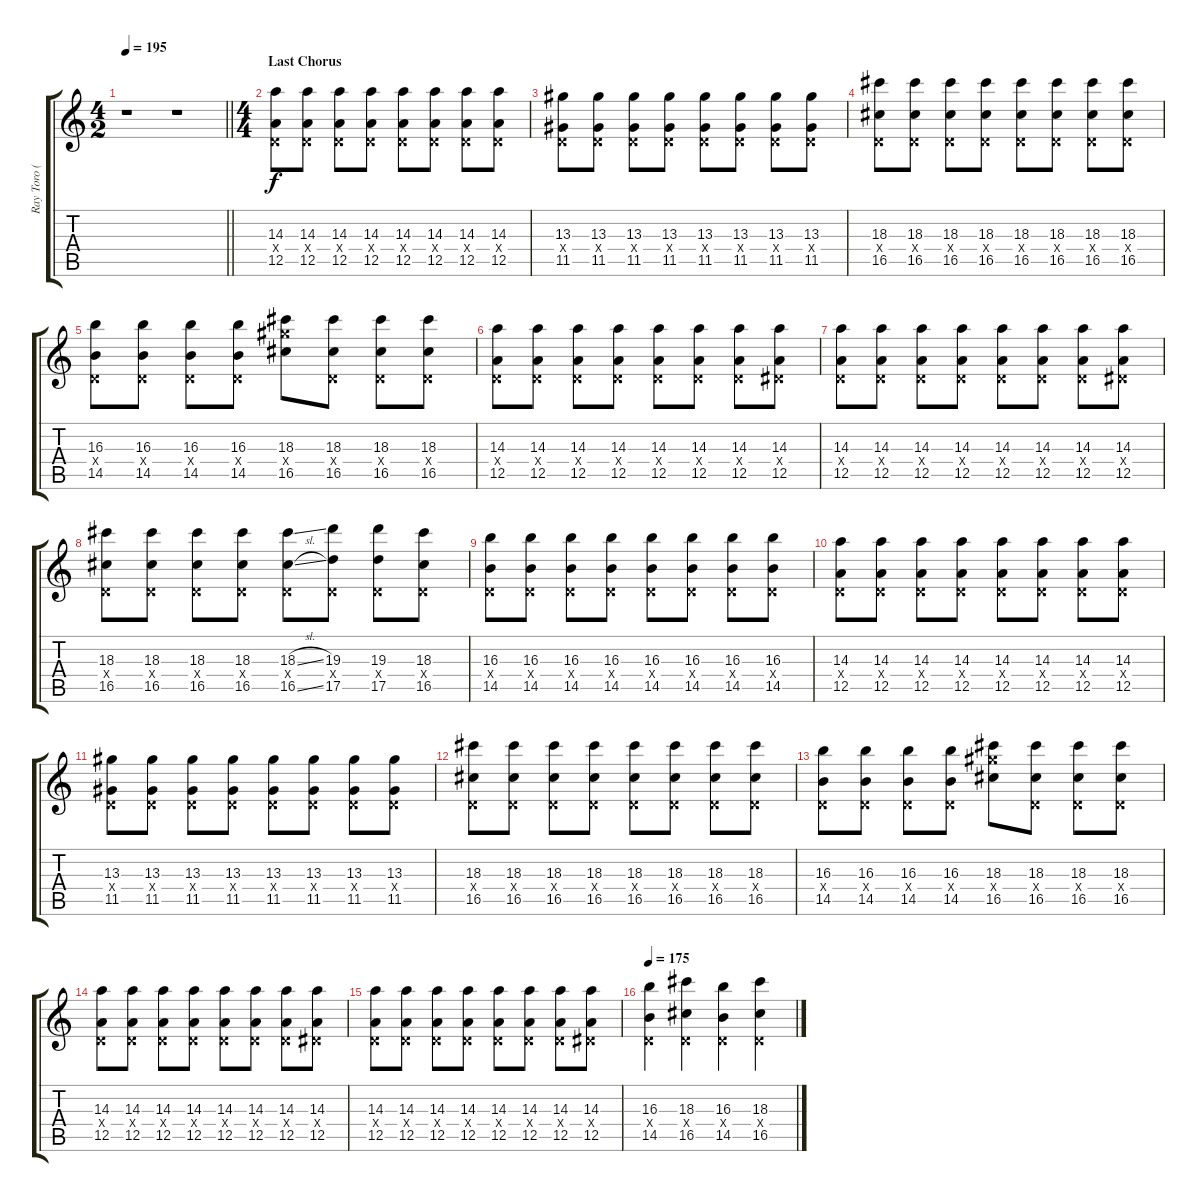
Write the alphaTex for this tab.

\track ("Ray Toro (lead guitar)" "Ray Toro (") {instrument electricguitarmuted}
\staff {score tabs}
\tuning (E4 B3 G3 D3 A2 E2) {hide}
\ts (4 2)
\tempo 195
\clef g2
\barLineRight lightlight
\ks c
r.1{dy f} r.1 |
\ts (4 4)
\section ("" "Last Chorus")
(14.3 0.4{x} 12.5).8{balance 8} (14.3 0.4{x} 12.5).8 (14.3 0.4{x} 12.5).8 (14.3 0.4{x} 12.5).8 (14.3 0.4{x} 12.5).8 (14.3 0.4{x} 12.5).8 (14.3 0.4{x} 12.5).8 (14.3 0.4{x} 12.5).8 |
(13.3 0.4{x} 11.5).8 (13.3 0.4{x} 11.5).8 (13.3 0.4{x} 11.5).8 (13.3 0.4{x} 11.5).8 (13.3 0.4{x} 11.5).8 (13.3 0.4{x} 11.5).8 (13.3 0.4{x} 11.5).8 (13.3 0.4{x} 11.5).8 |
(18.3 0.4{x} 16.5).8 (18.3 0.4{x} 16.5).8 (18.3 0.4{x} 16.5).8 (18.3 0.4{x} 16.5).8 (18.3 0.4{x} 16.5).8 (18.3 0.4{x} 16.5).8 (18.3 0.4{x} 16.5).8 (18.3 0.4{x} 16.5).8 |
(16.3 0.4{x} 14.5).8 (16.3 0.4{x} 14.5).8 (16.3 0.4{x} 14.5).8 (16.3 0.4{x} 14.5).8 (18.3 18.4{x} 16.5).8 (18.3 0.4{x} 16.5).8 (18.3 0.4{x} 16.5).8 (18.3 0.4{x} 16.5).8 |
(14.3 0.4{x} 12.5).8 (14.3 0.4{x} 12.5).8 (14.3 0.4{x} 12.5).8 (14.3 0.4{x} 12.5).8 (14.3 0.4{x} 12.5).8 (14.3 0.4{x} 12.5).8 (14.3 0.4{x} 12.5).8 (14.3 1.4{x} 12.5).8 |
(14.3 0.4{x} 12.5).8 (14.3 0.4{x} 12.5).8 (14.3 0.4{x} 12.5).8 (14.3 0.4{x} 12.5).8 (14.3 0.4{x} 12.5).8 (14.3 0.4{x} 12.5).8 (14.3 0.4{x} 12.5).8 (14.3 1.4{x} 12.5).8 |
(18.3 0.4{x} 16.5).8 (18.3 0.4{x} 16.5).8 (18.3 0.4{x} 16.5).8 (18.3 0.4{x} 16.5).8 (18.3{sl} 0.4{x} 16.5{sl}).8 (19.3 0.4{x} 17.5).8 (19.3 0.4{x} 17.5).8 (18.3 0.4{x} 16.5).8 |
(16.3 0.4{x} 14.5).8 (16.3 0.4{x} 14.5).8 (16.3 0.4{x} 14.5).8 (16.3 0.4{x} 14.5).8 (16.3 0.4{x} 14.5).8 (16.3 0.4{x} 14.5).8 (16.3 0.4{x} 14.5).8 (16.3 0.4{x} 14.5).8 |
(14.3 0.4{x} 12.5).8 (14.3 0.4{x} 12.5).8 (14.3 0.4{x} 12.5).8 (14.3 0.4{x} 12.5).8 (14.3 0.4{x} 12.5).8 (14.3 0.4{x} 12.5).8 (14.3 0.4{x} 12.5).8 (14.3 0.4{x} 12.5).8 |
(13.3 0.4{x} 11.5).8 (13.3 0.4{x} 11.5).8 (13.3 0.4{x} 11.5).8 (13.3 0.4{x} 11.5).8 (13.3 0.4{x} 11.5).8 (13.3 0.4{x} 11.5).8 (13.3 0.4{x} 11.5).8 (13.3 0.4{x} 11.5).8 |
(18.3 0.4{x} 16.5).8 (18.3 0.4{x} 16.5).8 (18.3 0.4{x} 16.5).8 (18.3 0.4{x} 16.5).8 (18.3 0.4{x} 16.5).8 (18.3 0.4{x} 16.5).8 (18.3 0.4{x} 16.5).8 (18.3 0.4{x} 16.5).8 |
(16.3 0.4{x} 14.5).8 (16.3 0.4{x} 14.5).8 (16.3 0.4{x} 14.5).8 (16.3 0.4{x} 14.5).8 (18.3 18.4{x} 16.5).8 (18.3 0.4{x} 16.5).8 (18.3 0.4{x} 16.5).8 (18.3 0.4{x} 16.5).8 |
(14.3 0.4{x} 12.5).8 (14.3 0.4{x} 12.5).8 (14.3 0.4{x} 12.5).8 (14.3 0.4{x} 12.5).8 (14.3 0.4{x} 12.5).8 (14.3 0.4{x} 12.5).8 (14.3 0.4{x} 12.5).8 (14.3 1.4{x} 12.5).8 |
(14.3 0.4{x} 12.5).8 (14.3 0.4{x} 12.5).8 (14.3 0.4{x} 12.5).8 (14.3 0.4{x} 12.5).8 (14.3 0.4{x} 12.5).8 (14.3 0.4{x} 12.5).8 (14.3 0.4{x} 12.5).8 (14.3 1.4{x} 12.5).8 |
\tempo 175
(16.3 0.4{x} 14.5).4 (18.3 0.4{x} 16.5).4 (16.3 0.4{x} 14.5).4 (18.3 0.4{x} 16.5).4
